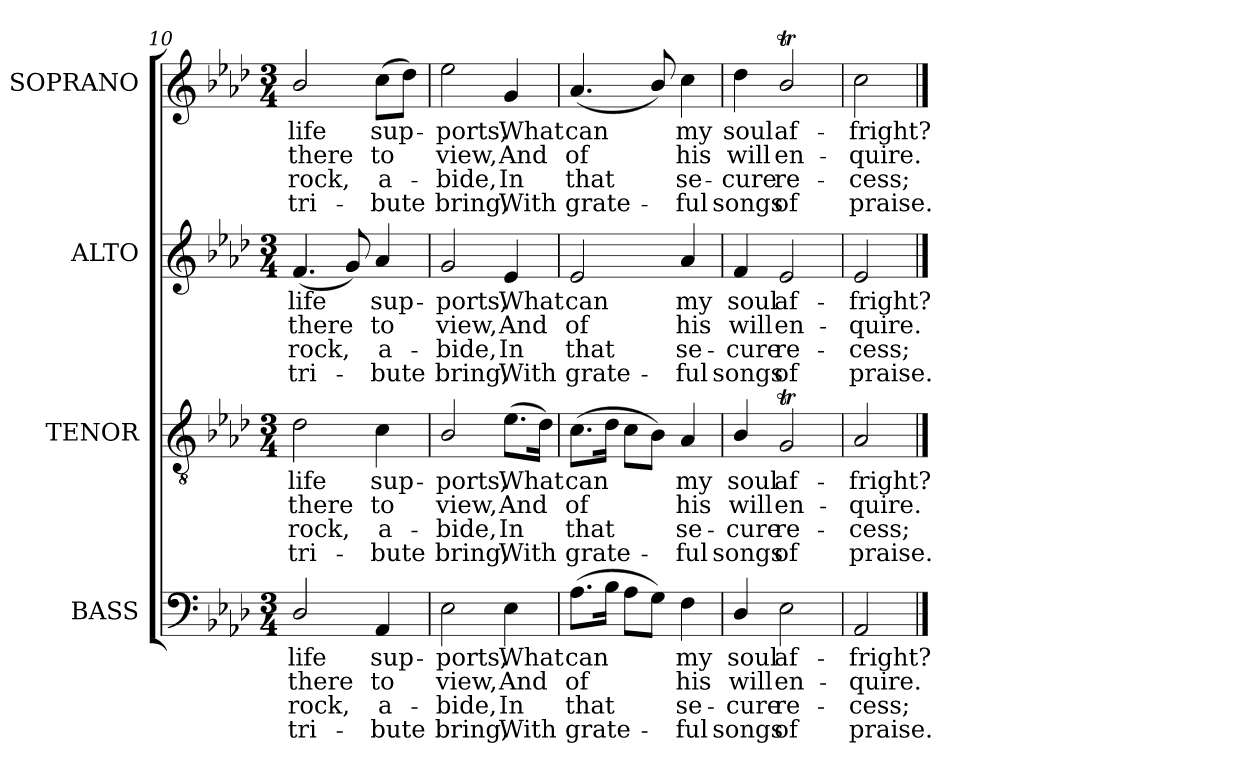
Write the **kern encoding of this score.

**kern	**text	**text	**text	**text	**kern	**text	**text	**text	**text	**kern	**text	**text	**text	**text	**kern	**text	**text	**text	**text
*part4	*part4	*part4	*part4	*part4	*part3	*part3	*part3	*part3	*part3	*part2	*part2	*part2	*part2	*part2	*part1	*part1	*part1	*part1	*part1
*staff4	*staff4	*staff4	*staff4	*staff4	*staff3	*staff3	*staff3	*staff3	*staff3	*staff2	*staff2	*staff2	*staff2	*staff2	*staff1	*staff1	*staff1	*staff1	*staff1
*I"BASS	*	*	*	*	*I"TENOR	*	*	*	*	*I"ALTO	*	*	*	*	*I"SOPRANO	*	*	*	*
*I'B.	*	*	*	*	*I'T.	*	*	*	*	*I'A.	*	*	*	*	*I'S.	*	*	*	*
*clefF4	*	*	*	*	*clefGv2	*	*	*	*	*clefG2	*	*	*	*	*clefG2	*	*	*	*
*	*	*	*	*	*ITrd7c12	*	*	*	*	*	*	*	*	*	*	*	*	*	*
*k[b-e-a-d-]	*	*	*	*	*k[b-e-a-d-]	*	*	*	*	*k[b-e-a-d-]	*	*	*	*	*k[b-e-a-d-]	*	*	*	*
*A-:	*	*	*	*	*A-:	*	*	*	*	*A-:	*	*	*	*	*A-:	*	*	*	*
*M3/4	*	*	*	*	*M3/4	*	*	*	*	*M3/4	*	*	*	*	*M3/4	*	*	*	*
=10	=10	=10	=10	=10	=10	=10	=10	=10	=10	=10	=10	=10	=10	=10	=10	=10	=10	=10	=10
!	!LO:LY:b:color=#000000	!LO:LY:b:color=#000000	!LO:LY:b:color=#000000	!LO:LY:b:color=#000000	!	!	!	!	!	!	!	!	!	!	!	!	!	!	!
!	!	!	!	!	!	!LO:LY:b:color=#000000	!LO:LY:b:color=#000000	!LO:LY:b:color=#000000	!LO:LY:b:color=#000000	!	!	!	!	!	!	!	!	!	!
!	!	!	!	!	!	!	!	!	!	!	!LO:LY:b:color=#000000	!LO:LY:b:color=#000000	!LO:LY:b:color=#000000	!LO:LY:b:color=#000000	!	!	!	!	!
!	!	!	!	!	!	!	!	!	!	!	!	!	!	!	!	!LO:LY:b:color=#000000	!LO:LY:b:color=#000000	!LO:LY:b:color=#000000	!LO:LY:b:color=#000000
2D-i/	life	there	rock,	tri-	2D-i\	life	there	rock,	tri-	(4.fi/	life	there	rock,	tri-	2b-i/	life	there	rock,	tri-
.	.	.	.	.	.	.	.	.	.	8gi/)	.	.	.	.	.	.	.	.	.
!	!LO:LY:b:color=#000000	!LO:LY:b:color=#000000	!LO:LY:b:color=#000000	!LO:LY:b:color=#000000	!	!	!	!	!	!	!	!	!	!	!	!	!	!	!
!	!	!	!	!	!	!LO:LY:b:color=#000000	!LO:LY:b:color=#000000	!LO:LY:b:color=#000000	!LO:LY:b:color=#000000	!	!	!	!	!	!	!	!	!	!
!	!	!	!	!	!	!	!	!	!	!	!LO:LY:b:color=#000000	!LO:LY:b:color=#000000	!LO:LY:b:color=#000000	!LO:LY:b:color=#000000	!	!	!	!	!
!	!	!	!	!	!	!	!	!	!	!	!	!	!	!	!	!LO:LY:b:color=#000000	!LO:LY:b:color=#000000	!LO:LY:b:color=#000000	!LO:LY:b:color=#000000
4AA-i/	sup-	to	-a-	-bute	4Ci\	sup-	to	-a-	-bute	4a-i/	sup-	to	-a-	-bute	(8cci\L	sup-	to	-a-	-bute
.	.	.	.	.	.	.	.	.	.	.	.	.	.	.	8dd-i\J)	.	.	.	.
=11	=11	=11	=11	=11	=11	=11	=11	=11	=11	=11	=11	=11	=11	=11	=11	=11	=11	=11	=11
!	!LO:LY:b:color=#000000	!LO:LY:b:color=#000000	!LO:LY:b:color=#000000	!LO:LY:b:color=#000000	!	!	!	!	!	!	!	!	!	!	!	!	!	!	!
!	!	!	!	!	!	!LO:LY:b:color=#000000	!LO:LY:b:color=#000000	!LO:LY:b:color=#000000	!LO:LY:b:color=#000000	!	!	!	!	!	!	!	!	!	!
!	!	!	!	!	!	!	!	!	!	!	!LO:LY:b:color=#000000	!LO:LY:b:color=#000000	!LO:LY:b:color=#000000	!LO:LY:b:color=#000000	!	!	!	!	!
!	!	!	!	!	!	!	!	!	!	!	!	!	!	!	!	!LO:LY:b:color=#000000	!LO:LY:b:color=#000000	!LO:LY:b:color=#000000	!LO:LY:b:color=#000000
2E-i\	-ports,	view,	bide,	bring,	2BB-i/	-ports,	view,	bide,	bring,	2gi/	-ports,	view,	bide,	bring,	2ee-i\	-ports,	view,	bide,	bring,
!	!LO:LY:b:color=#000000	!LO:LY:b:color=#000000	!LO:LY:b:color=#000000	!LO:LY:b:color=#000000	!	!	!	!	!	!	!	!	!	!	!	!	!	!	!
!	!	!	!	!	!	!LO:LY:b:color=#000000	!LO:LY:b:color=#000000	!LO:LY:b:color=#000000	!LO:LY:b:color=#000000	!	!	!	!	!	!	!	!	!	!
!	!	!	!	!	!	!	!	!	!	!	!LO:LY:b:color=#000000	!LO:LY:b:color=#000000	!LO:LY:b:color=#000000	!LO:LY:b:color=#000000	!	!	!	!	!
!	!	!	!	!	!	!	!	!	!	!	!	!	!	!	!	!LO:LY:b:color=#000000	!LO:LY:b:color=#000000	!LO:LY:b:color=#000000	!LO:LY:b:color=#000000
4E-i\	What	And	In	With	(8.E-i\L	What	And	In	With	4e-i/	What	And	In	With	4gi/	What	And	In	With
.	.	.	.	.	16D-i\Jk)	.	.	.	.	.	.	.	.	.	.	.	.	.	.
=12	=12	=12	=12	=12	=12	=12	=12	=12	=12	=12	=12	=12	=12	=12	=12	=12	=12	=12	=12
!	!LO:LY:b:color=#000000	!LO:LY:b:color=#000000	!LO:LY:b:color=#000000	!LO:LY:b:color=#000000	!	!	!	!	!	!	!	!	!	!	!	!	!	!	!
!	!	!	!	!	!	!LO:LY:b:color=#000000	!LO:LY:b:color=#000000	!LO:LY:b:color=#000000	!LO:LY:b:color=#000000	!	!	!	!	!	!	!	!	!	!
!	!	!	!	!	!	!	!	!	!	!	!LO:LY:b:color=#000000	!LO:LY:b:color=#000000	!LO:LY:b:color=#000000	!LO:LY:b:color=#000000	!	!	!	!	!
!	!	!	!	!	!	!	!	!	!	!	!	!	!	!	!	!LO:LY:b:color=#000000	!LO:LY:b:color=#000000	!LO:LY:b:color=#000000	!LO:LY:b:color=#000000
(8.A-i\L	can	of	that	grate-	(8.Ci\L	can	of	that	grate-	2e-i/	can	of	that	grate-	(4.a-i/	can	of	that	grate-
16B-i\Jk	.	.	.	.	16D-i\Jk	.	.	.	.	.	.	.	.	.	.	.	.	.	.
8A-i\L	.	.	.	.	8Ci\L	.	.	.	.	.	.	.	.	.	.	.	.	.	.
8Gi\J)	.	.	.	.	8BB-i\J)	.	.	.	.	.	.	.	.	.	8b-i/)	.	.	.	.
!	!LO:LY:b:color=#000000	!LO:LY:b:color=#000000	!LO:LY:b:color=#000000	!LO:LY:b:color=#000000	!	!	!	!	!	!	!	!	!	!	!	!	!	!	!
!	!	!	!	!	!	!LO:LY:b:color=#000000	!LO:LY:b:color=#000000	!LO:LY:b:color=#000000	!LO:LY:b:color=#000000	!	!	!	!	!	!	!	!	!	!
!	!	!	!	!	!	!	!	!	!	!	!LO:LY:b:color=#000000	!LO:LY:b:color=#000000	!LO:LY:b:color=#000000	!LO:LY:b:color=#000000	!	!	!	!	!
!	!	!	!	!	!	!	!	!	!	!	!	!	!	!	!	!LO:LY:b:color=#000000	!LO:LY:b:color=#000000	!LO:LY:b:color=#000000	!LO:LY:b:color=#000000
4Fi\	my	his	-se-	-ful	4AA-i/	my	his	-se-	-ful	4a-i/	my	his	-se-	-ful	4cci\	my	his	-se-	-ful
=13	=13	=13	=13	=13	=13	=13	=13	=13	=13	=13	=13	=13	=13	=13	=13	=13	=13	=13	=13
!	!LO:LY:b:color=#000000	!LO:LY:b:color=#000000	!LO:LY:b:color=#000000	!LO:LY:b:color=#000000	!	!	!	!	!	!	!	!	!	!	!	!	!	!	!
!	!	!	!	!	!	!LO:LY:b:color=#000000	!LO:LY:b:color=#000000	!LO:LY:b:color=#000000	!LO:LY:b:color=#000000	!	!	!	!	!	!	!	!	!	!
!	!	!	!	!	!	!	!	!	!	!	!LO:LY:b:color=#000000	!LO:LY:b:color=#000000	!LO:LY:b:color=#000000	!LO:LY:b:color=#000000	!	!	!	!	!
!	!	!	!	!	!	!	!	!	!	!	!	!	!	!	!	!LO:LY:b:color=#000000	!LO:LY:b:color=#000000	!LO:LY:b:color=#000000	!LO:LY:b:color=#000000
4D-i/	soul	will	cure	songs	4BB-i/	soul	will	cure	songs	4fi/	soul	will	cure	songs	4dd-i\	soul	will	cure	songs
!	!LO:LY:b:color=#000000	!LO:LY:b:color=#000000	!LO:LY:b:color=#000000	!LO:LY:b:color=#000000	!	!	!	!	!	!	!	!	!	!	!	!	!	!	!
!	!	!	!	!	!	!LO:LY:b:color=#000000	!LO:LY:b:color=#000000	!LO:LY:b:color=#000000	!LO:LY:b:color=#000000	!	!	!	!	!	!	!	!	!	!
!	!	!	!	!	!	!	!	!	!	!	!LO:LY:b:color=#000000	!LO:LY:b:color=#000000	!LO:LY:b:color=#000000	!LO:LY:b:color=#000000	!	!	!	!	!
!	!	!	!	!	!	!	!	!	!	!	!	!	!	!	!	!LO:LY:b:color=#000000	!LO:LY:b:color=#000000	!LO:LY:b:color=#000000	!LO:LY:b:color=#000000
2E-i\	af-	en-	re-	-of	2GGti/	af-	en-	re-	-of	2e-i/	af-	en-	re-	-of	2b-Ti/	af-	en-	re-	-of
=14	=14	=14	=14	=14	=14	=14	=14	=14	=14	=14	=14	=14	=14	=14	=14	=14	=14	=14	=14
!	!LO:LY:b:color=#000000	!LO:LY:b:color=#000000	!LO:LY:b:color=#000000	!LO:LY:b:color=#000000	!	!	!	!	!	!	!	!	!	!	!	!	!	!	!
!	!	!	!	!	!	!LO:LY:b:color=#000000	!LO:LY:b:color=#000000	!LO:LY:b:color=#000000	!LO:LY:b:color=#000000	!	!	!	!	!	!	!	!	!	!
!	!	!	!	!	!	!	!	!	!	!	!LO:LY:b:color=#000000	!LO:LY:b:color=#000000	!LO:LY:b:color=#000000	!LO:LY:b:color=#000000	!	!	!	!	!
!	!	!	!	!	!	!	!	!	!	!	!	!	!	!	!	!LO:LY:b:color=#000000	!LO:LY:b:color=#000000	!LO:LY:b:color=#000000	!LO:LY:b:color=#000000
2AA-i/	-fright?	-quire.	cess;	praise.	2AA-i/	-fright?	-quire.	cess;	praise.	2e-i/	-fright?	-quire.	cess;	praise.	2cci\	-fright?	-quire.	cess;	praise.
==	==	==	==	==	==	==	==	==	==	==	==	==	==	==	==	==	==	==	==
*-	*-	*-	*-	*-	*-	*-	*-	*-	*-	*-	*-	*-	*-	*-	*-	*-	*-	*-	*-
